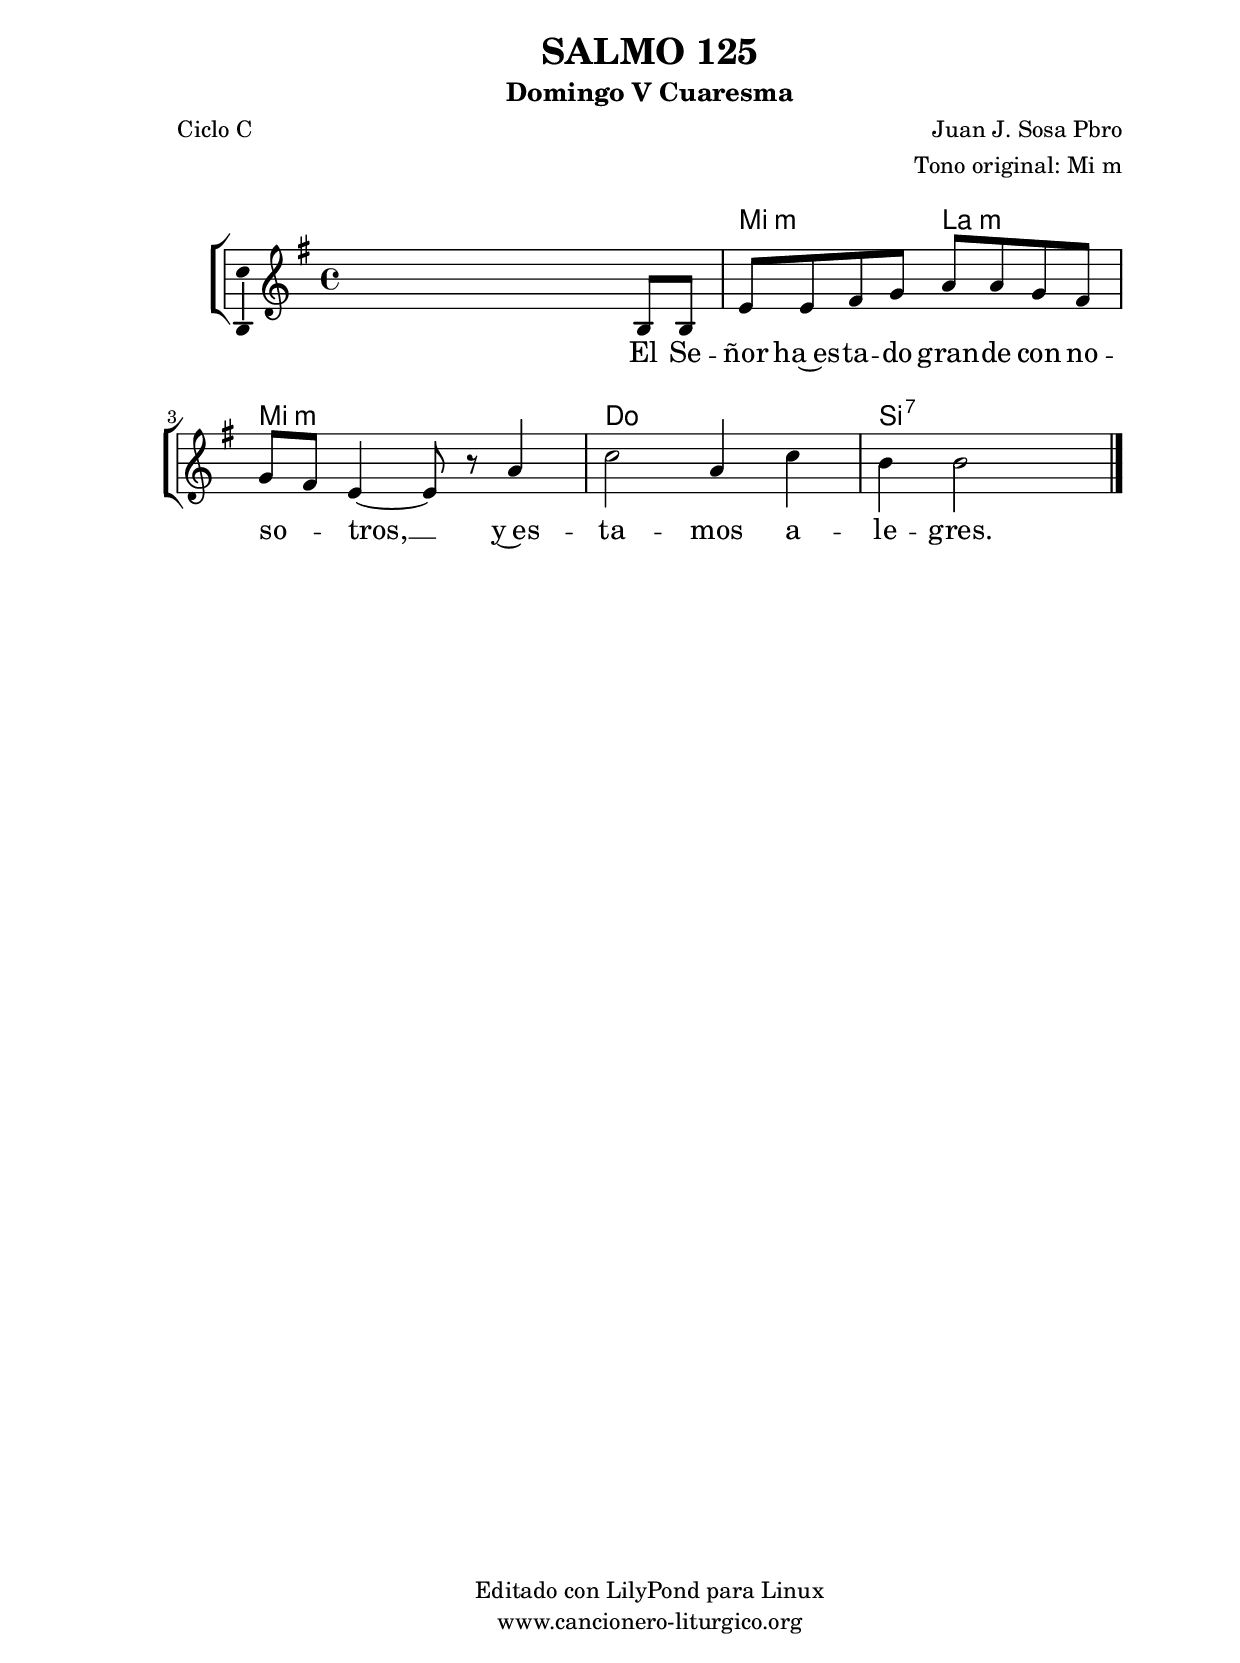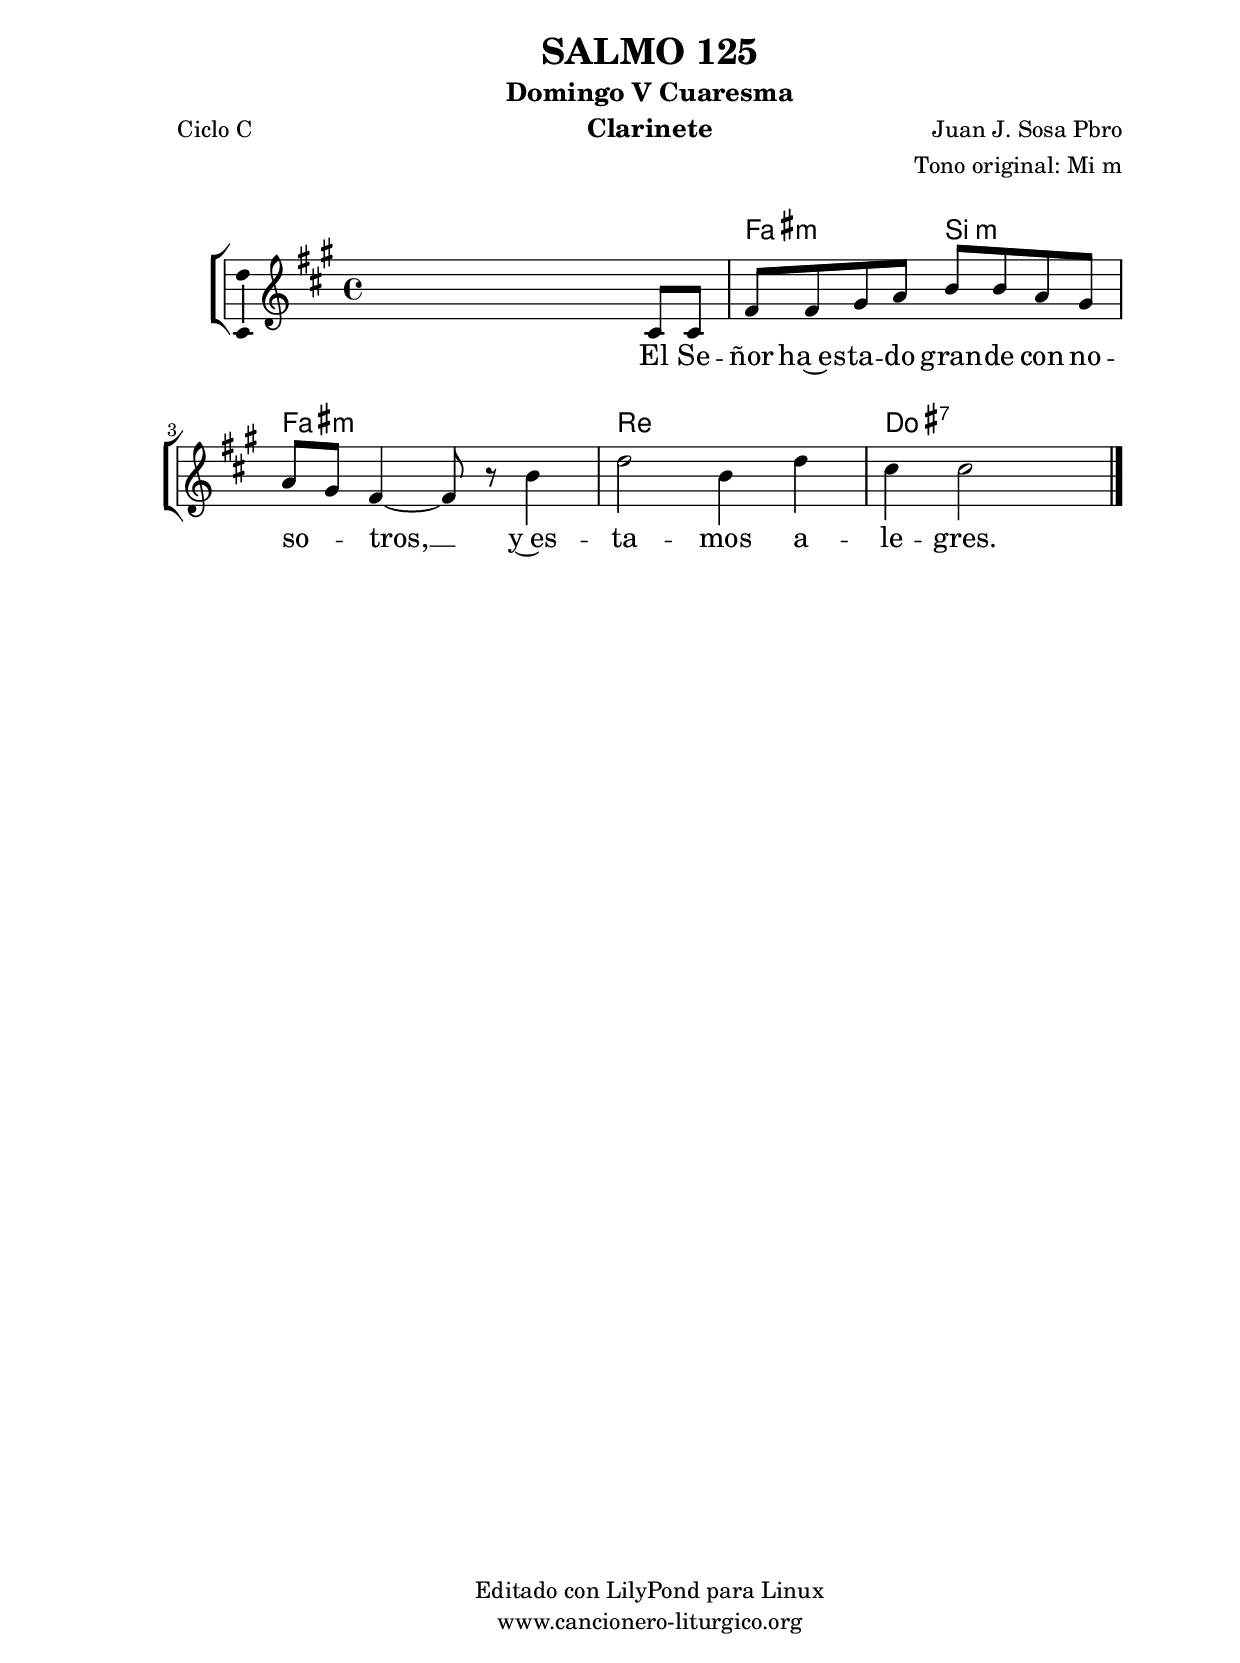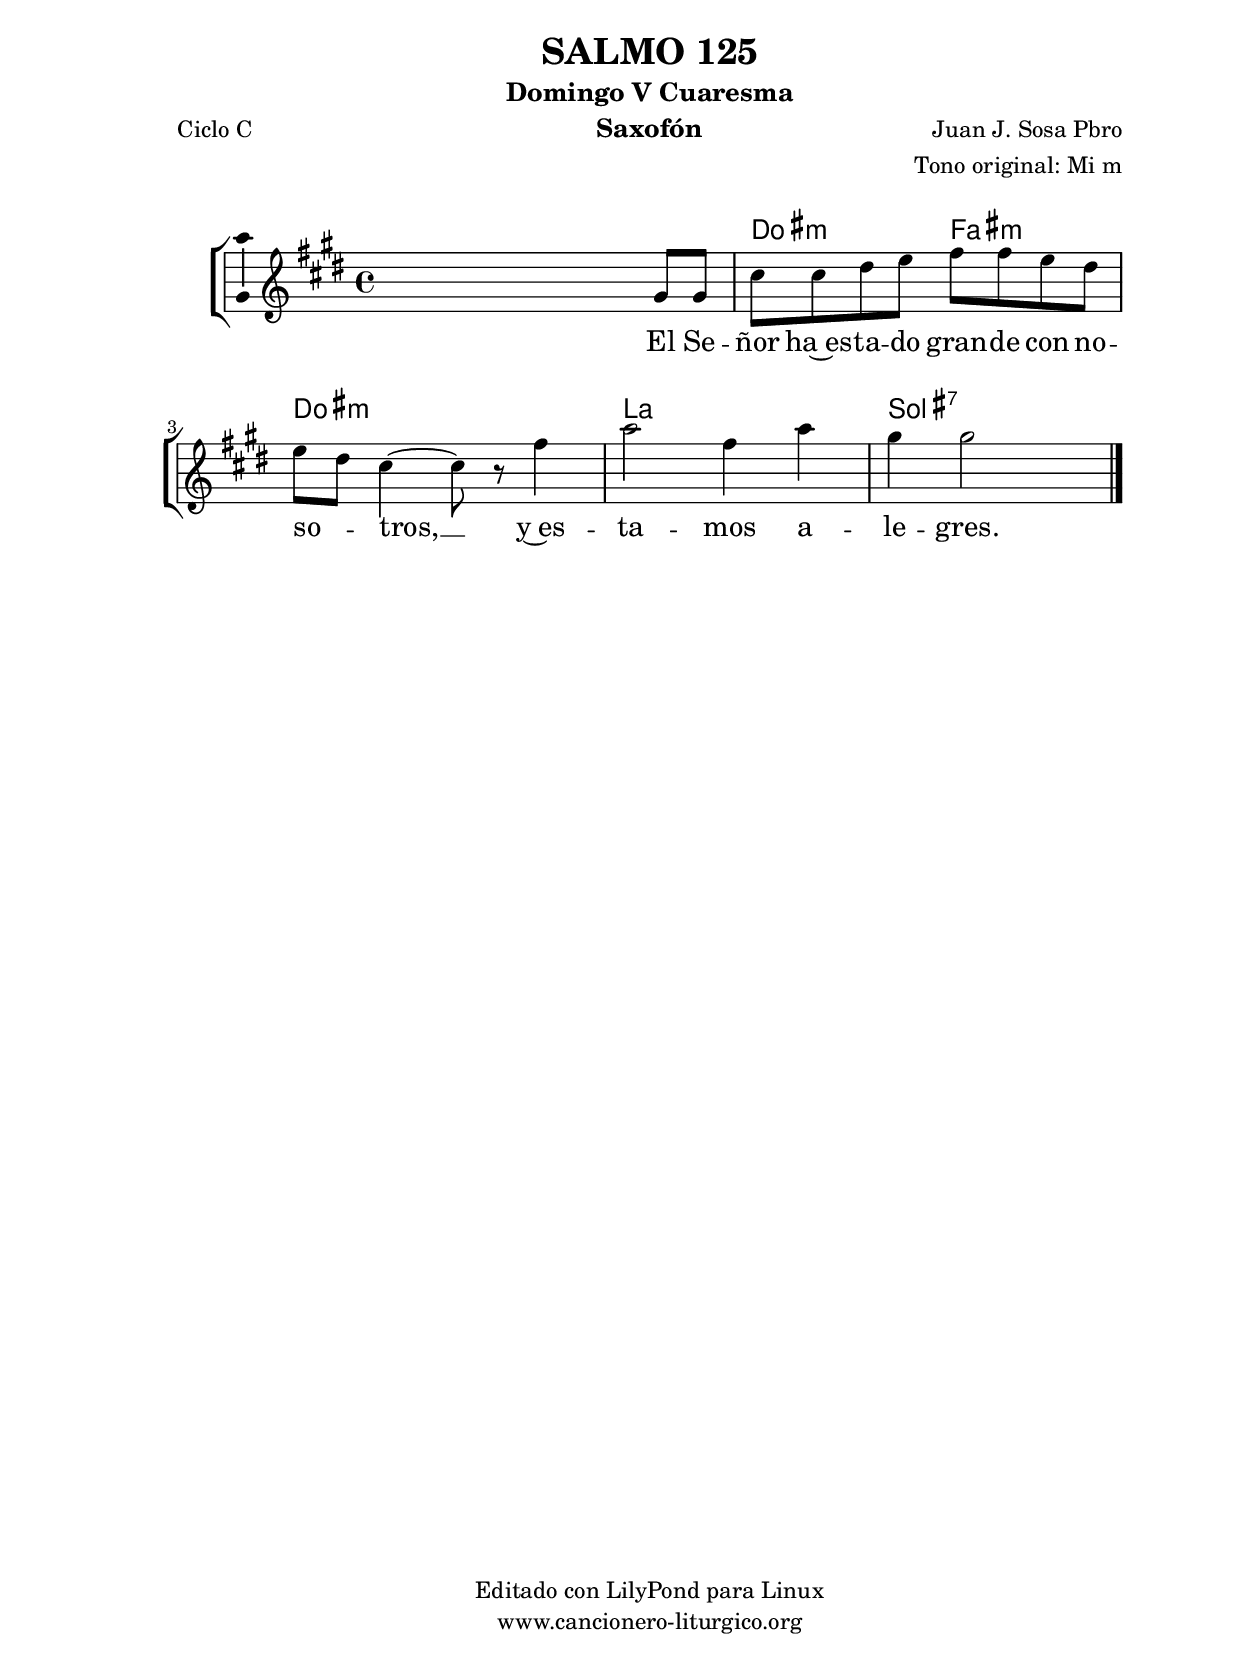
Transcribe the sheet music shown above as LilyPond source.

%
%para convertir .midi en .wav:
%timidity filename.midi -Ow -o finename.wav
%
%
%Para convertir de .wav a .mp3:
%lame -h -m j filename.wav
%
%
%para escuchar el midi:
%timidity nombrefichero.midi
%


%versión de lilypond para la que se ha escrito esta partitura:
\version "2.16.0"

	%Tamaño papel
	#(set-default-paper-size "a4")
	%Tamaño partitura
	#(set-global-staff-size 20)
	%No responde al pulsar sobre una nota
	#(ly:set-option 'point-and-click #f)

%parámetros del encabezamiento:
\header {
	title = "SALMO 125"
	subtitle = "Domingo V Cuaresma"
	composer = "Juan J. Sosa Pbro"
	poet = "Ciclo C"
	meter = ""
	arranger = "Tono original: Mi m"
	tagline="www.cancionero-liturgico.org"
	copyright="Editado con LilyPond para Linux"
	tiempo = "Cuaresma"
	usos = "Salmo"
	letra = "El Señor ha estado grande con nosotros, y estamos alegres."
	}

%parámetros asociados al papel:
\paper  {
	oddHeaderMarkup = \markup {\fill-line { \on-the-fly #not-first-page \fromproperty #'header:title \on-the-fly #not-first-page \fromproperty #'header:composer }}
	evenHeaderMarkup = \markup {\fill-line { \fromproperty #'header:composer \fromproperty #'header:title }}
	#(set-paper-size "a4")
	print-page-number = ##f
	first-page-number = 1
	print-first-page-number = ##f
%	head-separation = 3.0 \cm
	top-margin = 2.0 \cm
	bottom-margin = 0.5\cm
%%%	bottom-margin = -1.0\cm
	left-margin = 3.0 \cm
	line-width = 16.0 \cm 
	indent = 8\mm
	interscoreline = 2.\mm
	between-system-space = 15\mm
%	para que las partituras no llenen la hoja:
	ragged-bottom = ##t
%	idem para la última hoja:
	ragged-last-bottom = ##f
%	para que las partituras llenen el ancho del papel:
	ragged-last = ##f
	after-title-space = 2.5 \cm
%page-count=1
%system-count=1

	%Flexible Vertical Spacing
%	markup-markup-spacing =
%	#'((basic-distance . 15) (minimum-distance . 15) (padding . 3))
	markup-system-spacing =
	#'((basic-distance . 15) (minimum-distance . 15) (padding . 3))
	system-system-spacing =
	#'((basic-distance . 15) (minimum-distance . 15) (padding . 3))
	score-system-spacing =
	#'((basic-distance . 15) (minimum-distance . 15) (padding . 5))
%	top-system-spacing = % header
%	#'((basic-distance . 8) (minimum-distance . 0) (padding . 3))
%	top-markup-spacing =
%	#'((basic-distance . 20) (minimum-distance . 20) (padding . 3))
	last-bottom-spacing = % footer
	#'((basic-distance . 5) (minimum-distance . 5) (padding . 3))
%	score-markup-spacing =
%	#'((basic-distance . 16) (minimum-distance . 13) (padding . 3))

	}


%parámetros que afectan a toda la partitura:
global =  {
	%clave de sol (G):
	\clef G
	%armadura:
%%%	\transpose ees c
	\key e \minor
	\tempo 4=100
	\set Score.tempoHideNote = ##t
	}


acordes = {
	\italianChords
	\chordmode {
%%%	\transpose ees c
{

s1
e2:m a:m e:m s c s b:7 s 

	}
	}
}

melodia = 
%%%\transpose ees c
{
	\relative c'{
	\time 4/4

s2 s4 b8 b
e8 e fis g a a g fis
g8 fis e4~e8 r8 a4
c2 a4 c
b4 b2 s4

	\bar "|."
	}
	}


texto = \lyricmode {
El Se -- ñor ha~es -- ta -- do gran -- de con no -- so -- _ tros, __
y~es -- ta -- mos a -- le -- gres.
	}


acordesStaff = \context ChordNames = acordesStaff <<
	\set chordChanges = ##t
	\acordes
	>>


vozStaff = \context Voice = vozStaff
\with {\consists "Ambitus_engraver"}
<<
%	\set Staff.instrumentName = ""
%	\set Staff.shortInstrumentName = ""
%	\set Staff.midiInstrument = #"clarinet"
%	\set Staff.midiInstrument = #"cello"
%	\set Staff.midiInstrument = #"flute"
	\set Staff.midiInstrument = #"electric guitar (jazz)"
%	\set Staff.midiInstrument = #"english horn"
%	\set Staff.midiInstrument = #"violin"
%	\set Staff.midiInstrument = #"glockenspiel"
	\set Staff.midiMinimumVolume = #0.7
	\set Staff.midiMaximumVolume = #0.9
	\global
	\melodia
	>>


textoStaff = \context Lyrics = textoStaff <<
	\lyricsto vozStaff \texto
	>>

\book {
	\score {
		\context ChoirStaff {
			\override StaffGroup.SystemStartBracket #'collapse-height = #1
			\override Score.SystemStartBar #'collapse-height = #1
			<<
			\acordesStaff
			\vozStaff
			\textoStaff
			>>
			}
		\layout {
	    		\context {
				\Lyrics
				\override LyricText #'font-size = #2
				}
	   		 \context {
				\Score
				%fontSize = #3
				\override StaffSymbol #'staff-space = #(magstep +3)
				%\override Beam #'thickness = #0.55
				%\override SpacingSpanner #'spacing-increment = #1.0
				%\override Slur #'height-limit = #1.5
				}
			}
		}
	\score {
		\unfoldRepeats
		\context ChoirStaff {
			<<
			\acordesStaff
			\vozStaff
			>>
			}
		\midi {
	  		\context {
	  			\Score
				tempoWholesPerMinute = #(ly:make-moment 70 4)
				}
			}
		}
	}

%Partitura para clarinete
#(define output-suffix "C")
\book {
	\header{
		instrument = "Clarinete"
		}
	\score {
		\context ChoirStaff {
			\override StaffGroup.SystemStartBracket #'collapse-height = #1
			\override Score.SystemStartBar #'collapse-height = #1
\transpose c d
			<<
			\acordesStaff
			\vozStaff
			\textoStaff
			>>
			}
		\layout {
	    		\context {
				\Lyrics
				\override LyricText #'font-size = #2
				}
	   		 \context {
				\Score
				%fontSize = #3
				\override StaffSymbol #'staff-space = #(magstep +3)
				%\override Beam #'thickness = #0.55
				%\override SpacingSpanner #'spacing-increment = #1.0
				%\override Slur #'height-limit = #1.5
				}
			}
		}
	}

%Partitura para saxofón
#(define output-suffix "S")
\book {
	\header{
		instrument = "Saxofón"
		}
	\score {
		\context ChoirStaff {
			\override StaffGroup.SystemStartBracket #'collapse-height = #1
			\override Score.SystemStartBar #'collapse-height = #1
\transpose c a
			<<
			\acordesStaff
			\vozStaff
			\textoStaff
			>>
			}
		\layout {
	    		\context {
				\Lyrics
				\override LyricText #'font-size = #2
				}
	   		 \context {
				\Score
				%fontSize = #3
				\override StaffSymbol #'staff-space = #(magstep +3)
				%\override Beam #'thickness = #0.55
				%\override SpacingSpanner #'spacing-increment = #1.0
				%\override Slur #'height-limit = #1.5
				}
			}
		}
	}

